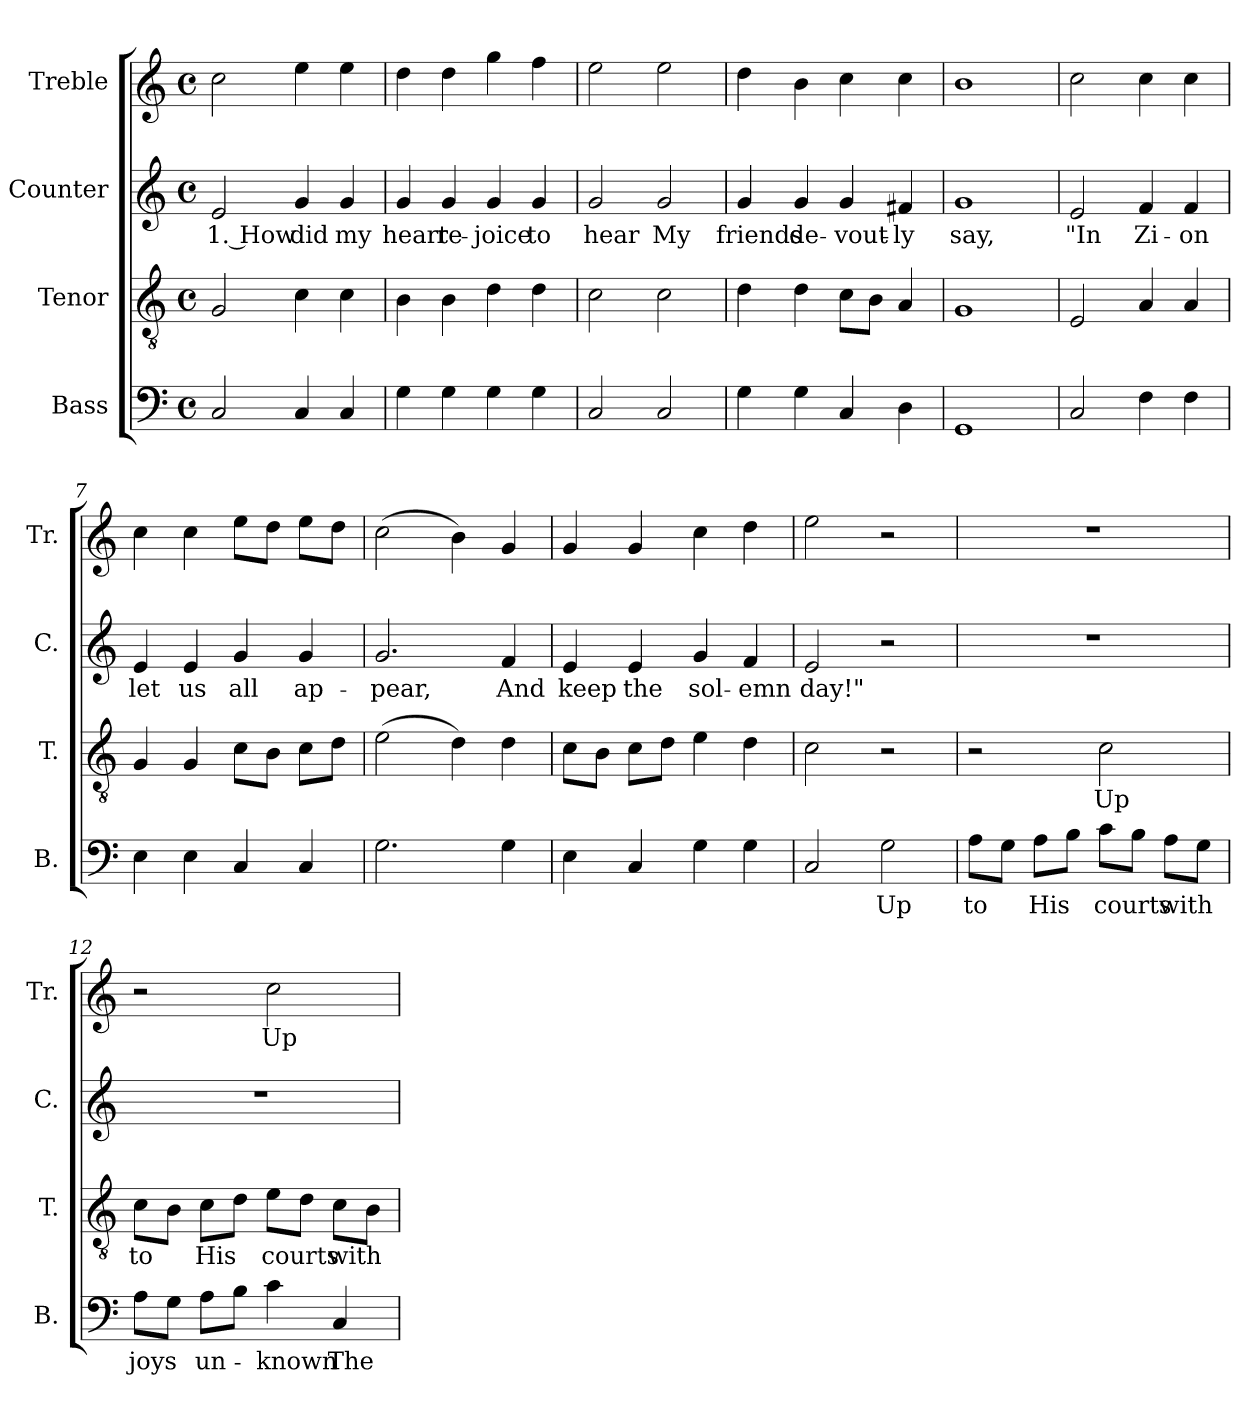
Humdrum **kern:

**kern	**text	**kern	**text	**kern	**text	**kern	**text
*part4	*part4	*part3	*part3	*part2	*part2	*part1	*part1
*staff4	*staff4	*staff3	*staff3	*staff2	*staff2	*staff1	*staff1
*I"Bass	*	*I"Tenor	*	*I"Counter	*	*I"Treble	*
*I'B.	*	*I'T.	*	*I'C.	*	*I'Tr.	*
*clefF4	*	*clefGv2	*	*clefG2	*	*clefG2	*
*k[]	*	*k[]	*	*k[]	*	*k[]	*
*M4/4	*	*M4/4	*	*M4/4	*	*M4/4	*
*met(c)	*	*met(c)	*	*met(c)	*	*met(c)	*
=1	=1	=1	=1	=1	=1	=1	=1
2C/	.	2G/	.	2e/	1. How	2cc\	.
4C/	.	4c\	.	4g/	did	4ee\	.
4C/	.	4c\	.	4g/	my	4ee\	.
=2	=2	=2	=2	=2	=2	=2	=2
4G\	.	4B\	.	4g/	heart	4dd\	.
4G\	.	4B\	.	4g/	re-	4dd\	.
4G\	.	4d\	.	4g/	-joice	4gg\	.
4G\	.	4d\	.	4g/	to	4ff\	.
=3	=3	=3	=3	=3	=3	=3	=3
2C/	.	2c\	.	2g/	hear	2ee\	.
2C/	.	2c\	.	2g/	My	2ee\	.
=4	=4	=4	=4	=4	=4	=4	=4
4G\	.	4d\	.	4g/	friends	4dd\	.
4G\	.	4d\	.	4g/	de-	4b\	.
4C/	.	8c\L	.	4g/	-vout-	4cc\	.
.	.	8B\J	.	.	.	.	.
4D\	.	4A/	.	4f#X/	-ly	4cc\	.
=5	=5	=5	=5	=5	=5	=5	=5
1GG	.	1G	.	1g	say,	1b	.
=6	=6	=6	=6	=6	=6	=6	=6
2C/	.	2E/	.	2e/	"In	2cc\	.
4F\	.	4A/	.	4f/	Zi-	4cc\	.
4F\	.	4A/	.	4f/	-on	4cc\	.
!!LO:LB:g=z
=7	=7	=7	=7	=7	=7	=7	=7
4E\	.	4G/	.	4e/	let	4cc\	.
4E\	.	4G/	.	4e/	us	4cc\	.
4C/	.	8c\L	.	4g/	all	8ee\L	.
.	.	8B\J	.	.	.	8dd\J	.
4C/	.	8c\L	.	4g/	ap-	8ee\L	.
.	.	8d\J	.	.	.	8dd\J	.
=8	=8	=8	=8	=8	=8	=8	=8
2.G\	.	(2e\	.	2.g/	-pear,	(2cc\	.
.	.	4d\)	.	.	.	4b\)	.
4G\	.	4d\	.	4f/	And	4g/	.
=9	=9	=9	=9	=9	=9	=9	=9
4E\	.	8c\L	.	4e/	keep	4g/	.
.	.	8B\J	.	.	.	.	.
4C/	.	8c\L	.	4e/	the	4g/	.
.	.	8d\J	.	.	.	.	.
4G\	.	4e\	.	4g/	sol-	4cc\	.
4G\	.	4d\	.	4f/	-emn	4dd\	.
=10	=10	=10	=10	=10	=10	=10	=10
2C/	.	2c\	.	2e/	day!"	2ee\	.
2G\	Up	2r	.	2r	.	2r	.
=11	=11	=11	=11	=11	=11	=11	=11
8A\L	to	2r	.	1r	.	1r	.
8G\J	.	.	.	.	.	.	.
8A\L	His	.	.	.	.	.	.
8B\J	.	.	.	.	.	.	.
8c\L	courts	2c\	Up	.	.	.	.
8B\J	.	.	.	.	.	.	.
8A\L	with	.	.	.	.	.	.
8G\J	.	.	.	.	.	.	.
!!LO:LB:g=z
=12	=12	=12	=12	=12	=12	=12	=12
8A\L	joys	8c\L	to	1r	.	2r	.
8G\J	.	8B\J	.	.	.	.	.
8A\L	un-	8c\L	His	.	.	.	.
8B\J	.	8d\J	.	.	.	.	.
4c\	-known	8e\L	courts	.	.	2cc\	Up
.	.	8d\J	.	.	.	.	.
4C/	The	8c\L	with	.	.	.	.
.	.	8B\J	.	.	.	.	.
=	=	=	=	=	=	=	=
*-	*-	*-	*-	*-	*-	*-	*-
